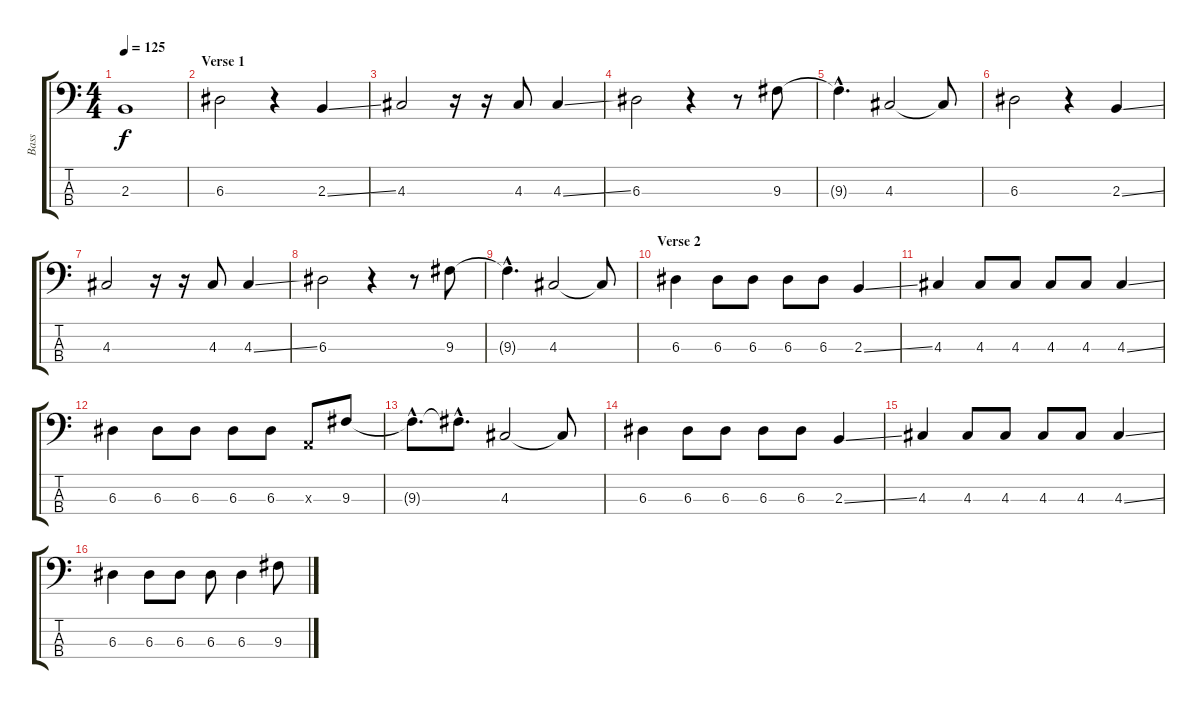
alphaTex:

\track ("Bass" "Bass") {instrument electricbassfinger}
\staff {score tabs}
\tuning (G2 D2 A1 E1) {hide}
\ts (4 4)
\tempo 125
\clef f4
\ks c
2.3.1{dy f} |
\section ("" "Verse 1")
6.3.2 r.4 2.3{ss}.4 |
4.3.2 r.16 r.16 4.3.8 4.3{ss}.4 |
6.3.2 r.4 r.8 9.3.8 |
9.3{hac t}.4{d} 4.3.2 4.3{t}.8 |
6.3.2 r.4 2.3{ss}.4 |
4.3.2 r.16 r.16 4.3.8 4.3{ss}.4 |
6.3.2 r.4 r.8 9.3.8 |
9.3{hac t}.4{d} 4.3.2 4.3{t}.8 |
\section ("" "Verse 2")
6.3.4 6.3.8 6.3.8 6.3.8 6.3.8 2.3{ss}.4 |
4.3.4 4.3.8 4.3.8 4.3.8 4.3.8 4.3{ss}.4 |
6.3.4 6.3.8 6.3.8 6.3.8 6.3.8 0.3{x}.8 9.3.8 |
9.3{hac t}.8{d} 9.3{hac t}.8{d} 4.3.2 4.3{t}.8 |
6.3.4 6.3.8 6.3.8 6.3.8 6.3.8 2.3{ss}.4 |
4.3.4 4.3.8 4.3.8 4.3.8 4.3.8 4.3{ss}.4 |
6.3.4 6.3.8 6.3.8 6.3.8 6.3.4 9.3.8
